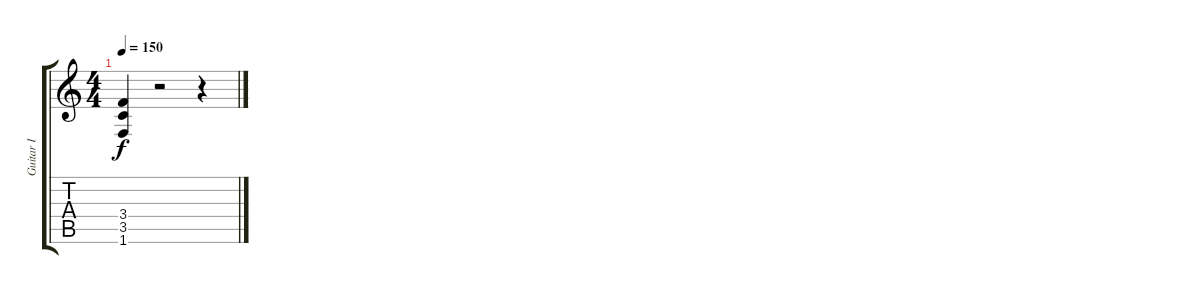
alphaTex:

\track ("Guitar I" "Guitar I") {instrument distortionguitar}
\staff {score tabs}
\tuning (E4 B3 G3 D3 A2 E2) {hide}
\ts (4 4)
\tempo 150
\clef g2
\ks c
(3.4 3.5 1.6).4{dy f} r.2 r.4
